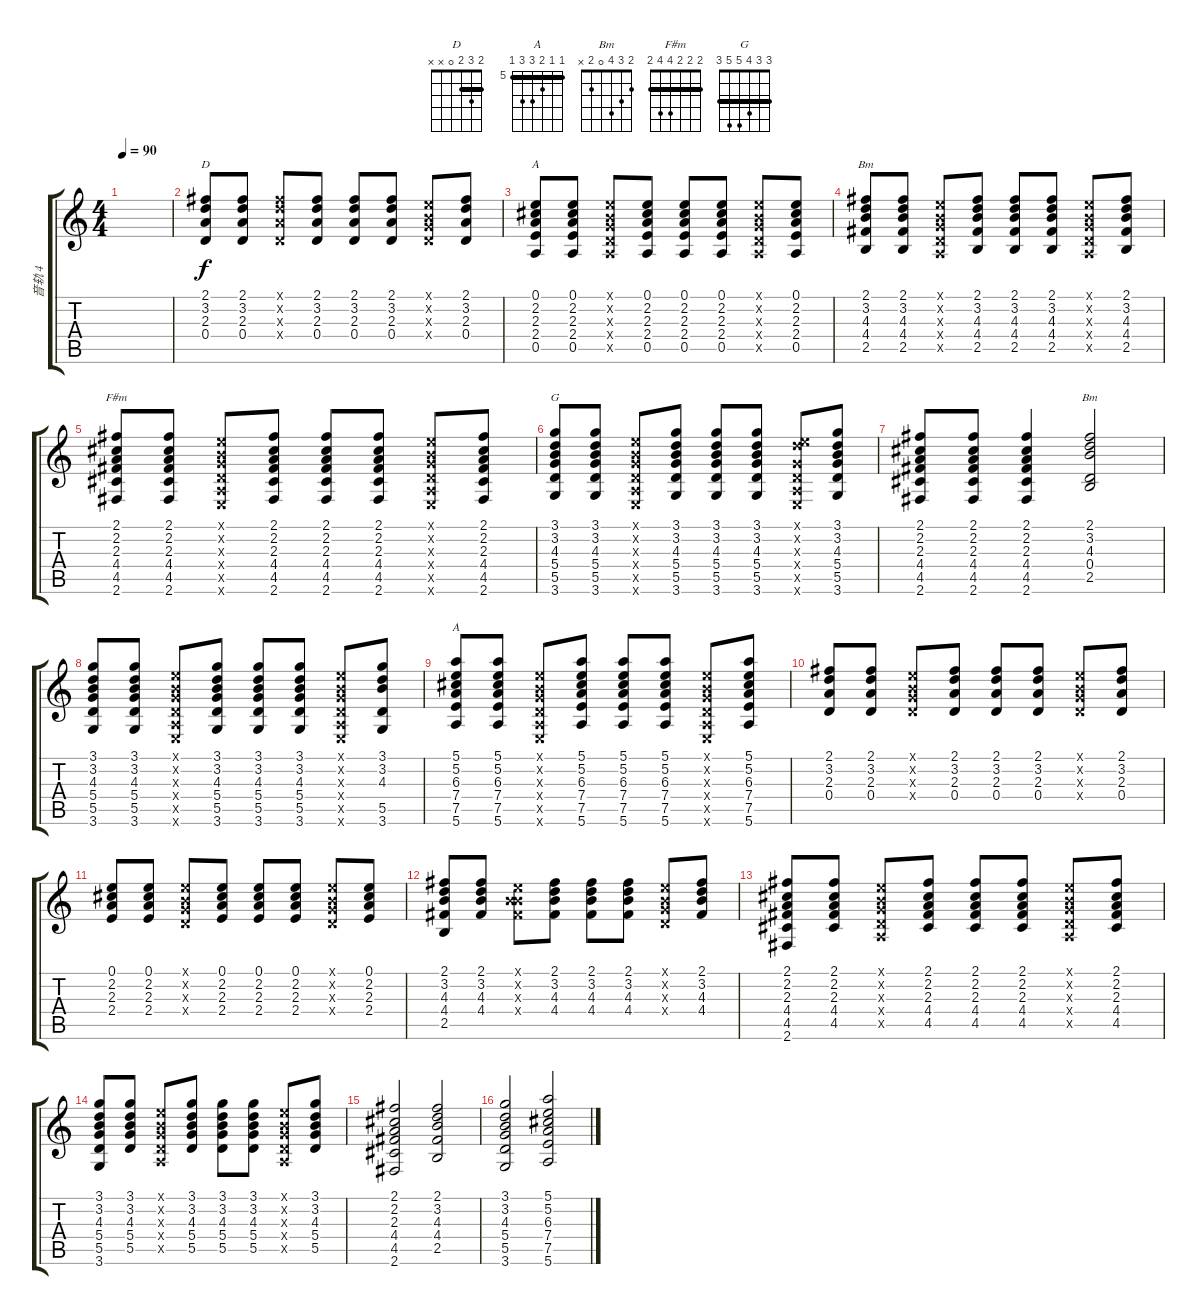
\track ("音轨 4" "音轨 4") {instrument electricguitarjazz}
\staff {score tabs}
\tuning (E4 B3 G3 D3 A2 E2) {hide}
\chord ("D" 2 3 2 0 x x) {barre 2}
\chord ("A" 0 2 2 2 0 x)
\chord ("Bm" 2 3 4 4 2 x) {barre 2}
\chord ("F#m" 2 2 2 4 4 2) {barre 2}
\chord ("G" 3 3 4 5 5 3) {barre 3}
\chord ("Bm" 2 3 4 0 2 x)
\chord ("A" 5 5 6 7 7 5) {firstfret 5 barre 5}
\ts (4 4)
\tempo 90
\clef g2
\ks c
|
(2.1 3.2 2.3 0.4).8{ch "D" txt ""} (2.1 3.2 2.3 0.4).8 (2.1{x} 3.2{x} 2.3{x} 0.4{x}).8 (2.1 3.2 2.3 0.4).8 (2.1 3.2 2.3 0.4).8 (2.1 3.2 2.3 0.4).8 (0.1{x} 0.2{x} 0.3{x} 0.4{x}).8 (2.1 3.2 2.3 0.4).8 |
(0.1 2.2 2.3 2.4 0.5).8{ch "A"} (0.1 2.2 2.3 2.4 0.5).8 (0.1{x} 0.2{x} 0.3{x} 0.4{x} 0.5{x}).8 (0.1 2.2 2.3 2.4 0.5).8 (0.1 2.2 2.3 2.4 0.5).8 (0.1 2.2 2.3 2.4 0.5).8 (0.1{x} 0.2{x} 0.3{x} 0.4{x} 0.5{x}).8 (0.1 2.2 2.3 2.4 0.5).8 |
(2.1 3.2 4.3 4.4 2.5).8{ch "Bm"} (2.1 3.2 4.3 4.4 2.5).8 (0.1{x} 0.2{x} 0.3{x} 0.4{x} 0.5{x}).8 (2.1 3.2 4.3 4.4 2.5).8 (2.1 3.2 4.3 4.4 2.5).8 (2.1 3.2 4.3 4.4 2.5).8 (0.1{x} 0.2{x} 0.3{x} 0.4{x} 0.5{x}).8 (2.1 3.2 4.3 4.4 2.5).8 |
(2.1 2.2 2.3 4.4 4.5 2.6).8{ch "F#m"} (2.1 2.2 2.3 4.4 4.5 2.6).8 (0.1{x} 0.2{x} 0.3{x} 0.4{x} 0.5{x} 0.6{x}).8 (2.1 2.2 2.3 4.4 4.5 2.6).8 (2.1 2.2 2.3 4.4 4.5 2.6).8 (2.1 2.2 2.3 4.4 4.5 2.6).8 (0.1{x} 0.2{x} 0.3{x} 0.4{x} 0.5{x} 0.6{x}).8 (2.1 2.2 2.3 4.4 4.5 2.6).8 |
(3.1 3.2 4.3 5.4 5.5 3.6).8{ch "G"} (3.1 3.2 4.3 5.4 5.5 3.6).8 (0.1{x} 0.2{x} 0.3{x} 0.4{x} 0.5{x} 0.6{x}).8 (3.1 3.2 4.3 5.4 5.5 3.6).8 (3.1 3.2 4.3 5.4 5.5 3.6).8 (3.1 3.2 4.3 5.4 5.5 3.6).8 (0.1{x} 3.2{x} 0.3{x} 0.4{x} 0.5{x} 0.6{x}).8 (3.1 3.2 4.3 5.4 5.5 3.6).8 |
(2.1 2.2 2.3 4.4 4.5 2.6).8 (2.1 2.2 2.3 4.4 4.5 2.6).8 (2.1 2.2 2.3 4.4 4.5 2.6).4 (2.1 3.2 4.3 0.4 2.5).2{ch "Bm"} |
(3.1 3.2 4.3 5.4 5.5 3.6).8 (3.1 3.2 4.3 5.4 5.5 3.6).8 (0.1{x} 0.2{x} 0.3{x} 0.4{x} 0.5{x} 0.6{x}).8 (3.1 3.2 4.3 5.4 5.5 3.6).8 (3.1 3.2 4.3 5.4 5.5 3.6).8 (3.1 3.2 4.3 5.4 5.5 3.6).8 (0.1{x} 0.2{x} 0.3{x} 0.4{x} 0.5{x} 0.6{x}).8 (3.1 3.2 4.3 5.5 3.6).8 |
(5.1 5.2 6.3 7.4 7.5 5.6).8{ch "A"} (5.1 5.2 6.3 7.4 7.5 5.6).8 (0.1{x} 0.2{x} 0.3{x} 0.4{x} 0.5{x} 0.6{x}).8 (5.1 5.2 6.3 7.4 7.5 5.6).8 (5.1 5.2 6.3 7.4 7.5 5.6).8 (5.1 5.2 6.3 7.4 7.5 5.6).8 (0.1{x} 0.2{x} 0.3{x} 0.4{x} 0.5{x} 0.6{x}).8 (5.1 5.2 6.3 7.4 7.5 5.6).8 |
(2.1 3.2 2.3 0.4).8 (2.1 3.2 2.3 0.4).8 (0.1{x} 0.2{x} 0.3{x} 0.4{x}).8 (2.1 3.2 2.3 0.4).8 (2.1 3.2 2.3 0.4).8 (2.1 3.2 2.3 0.4).8 (0.1{x} 0.2{x} 0.3{x} 0.4{x}).8 (2.1 3.2 2.3 0.4).8 |
(0.1 2.2 2.3 2.4).8 (0.1 2.2 2.3 2.4).8 (0.1{x} 0.2{x} 0.3{x} 0.4{x}).8 (0.1 2.2 2.3 2.4).8 (0.1 2.2 2.3 2.4).8 (0.1 2.2 2.3 2.4).8 (0.1{x} 0.2{x} 0.3{x} 0.4{x}).8 (0.1 2.2 2.3 2.4).8 |
(2.1 3.2 4.3 4.4 2.5).8 (2.1 3.2 4.3 4.4).8 (0.1{x} 0.2{x} 4.3{x} 4.4{x}).8 (2.1 3.2 4.3 4.4).8 (2.1 3.2 4.3 4.4).8 (2.1 3.2 4.3 4.4).8 (0.1{x} 0.2{x} 0.3{x} 0.4{x}).8 (2.1 3.2 4.3 4.4).8 |
(2.1 2.2 2.3 4.4 4.5 2.6).8 (2.1 2.2 2.3 4.4 4.5).8 (0.1{x} 0.2{x} 0.3{x} 0.4{x} 0.5{x}).8 (2.1 2.2 2.3 4.4 4.5).8 (2.1 2.2 2.3 4.4 4.5).8 (2.1 2.2 2.3 4.4 4.5).8 (0.1{x} 0.2{x} 0.3{x} 0.4{x} 0.5{x}).8 (2.1 2.2 2.3 4.4 4.5).8 |
(3.1 3.2 4.3 5.4 5.5 3.6).8 (3.1 3.2 4.3 5.4 5.5).8 (0.1{x} 0.2{x} 0.3{x} 0.4{x} 0.5{x}).8 (3.1 3.2 4.3 5.4 5.5).8 (3.1 3.2 4.3 5.4 5.5).8 (3.1 3.2 4.3 5.4 5.5).8 (0.1{x} 0.2{x} 0.3{x} 0.4{x} 0.5{x}).8 (3.1 3.2 4.3 5.4 5.5).8 |
(2.1 2.2 2.3 4.4 4.5 2.6).2 (2.1 3.2 4.3 4.4 2.5).2 |
(3.1 3.2 4.3 5.4 5.5 3.6).2 (5.1 5.2 6.3 7.4 7.5 5.6).2
